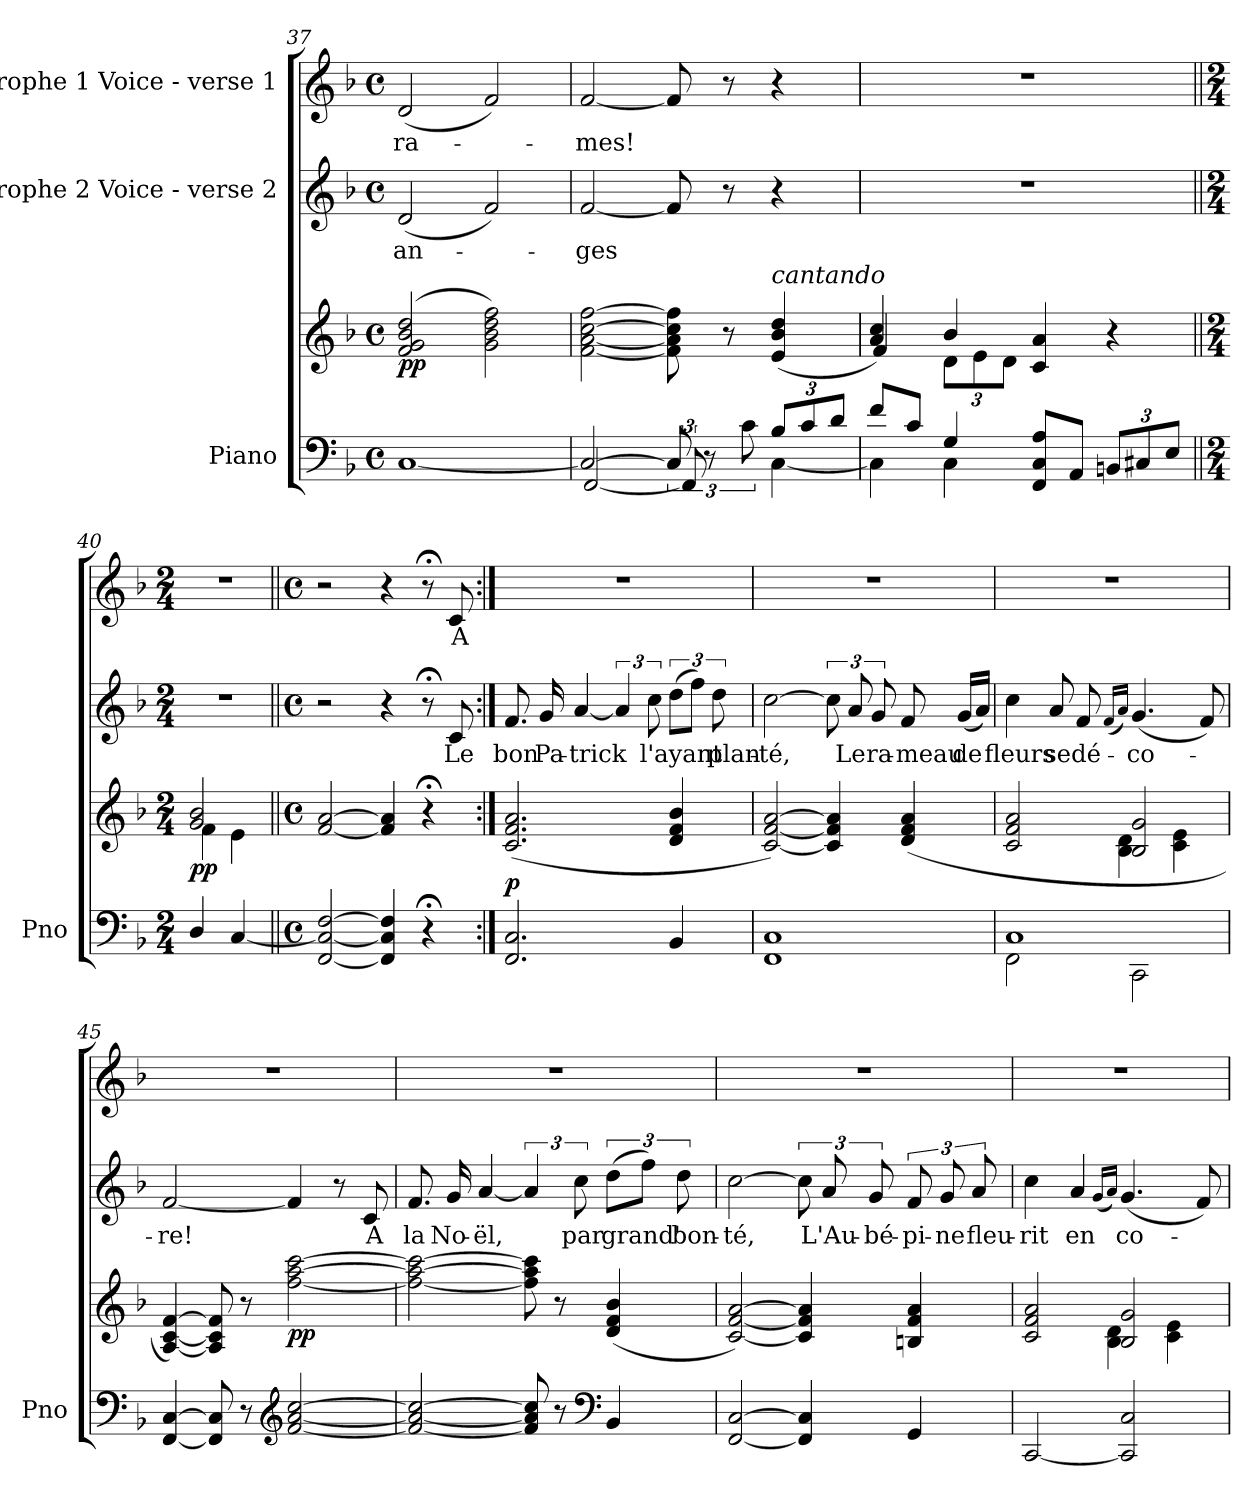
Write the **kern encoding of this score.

**kern	**kern	**dynam	**kern	**text	**kern	**text
*part3	*part3	*part3	*part2	*part2	*part1	*part1
*staff4	*staff3	*staff3/4	*staff2	*staff2	*staff1	*staff1
*I"Piano	*	*	*I"Strophe 2 Voice - verse 2	*	*I"Strophe 1 Voice - verse 1	*
*I'Pno	*	*	*	*	*	*
*clefF4	*clefG2	*	*clefG2	*	*clefG2	*
*k[b-]	*k[b-]	*	*k[b-]	*	*k[b-]	*
*M4/4	*M4/4	*	*M4/4	*	*M4/4	*
*met(c)	*met(c)	*	*met(c)	*	*met(c)	*
=37	=37	=37	=37	=37	=37	=37
!	!	!LO:DY:b	!	!	!	!
[1C	(2f/ 2g/ 2b-/ 2dd/	pp	(2d/	-an-	(2d/	ra-
.	2g\ 2b-\ 2dd\ 2ff\)	.	2f/)	.	2f/)	.
=38	=38	=38	=38	=38	=38	=38
*^	*	*	*	*	*	*
2C/_	[<2FF/	[2f\ [2a\ [2cc\ [2ff\	.	[2f/	-ges	[2f/	-mes!
12C/]	12FF/]	8f\] 8a\] 8cc\] 8ff\]	.	8f/]	.	8f/]	.
12r	6ryy	.	.	.	.	.	.
.	.	8r	.	8r	.	8r	.
12c\	.	.	.	.	.	.	.
!	!	!LO:TX:i:t=cantando	!	!	!	!	!
12B-/L	[4C\	(>4e/ 4b-/ 4dd/	.	4r	.	4r	.
12c/	.	.	.	.	.	.	.
12d/J	.	.	.	.	.	.	.
=39	=39	=39	=39	=39	=39	=39	=39
*	*	*^	*	*	*	*	*
8f/L	4C\]	4a/ 4cc/)	4f/	.	1r	.	1r	.
8c/J	.	.	.	.	.	.	.	.
4G/	4C\	4b-/	12d\L	.	.	.	.	.
.	.	.	12e\	.	.	.	.	.
.	.	.	12d\J	.	.	.	.	.
8FF/ 8C/ 8A/L	2ryy	4c/ 4a/	2ryy	.	.	.	.	.
8AA/J	.	.	.	.	.	.	.	.
12BBn/L	.	4r	.	.	.	.	.	.
12C#X/	.	.	.	.	.	.	.	.
12E/J	.	.	.	.	.	.	.	.
*v	*v	*	*	*	*	*	*	*
=40||	=40||	=40||	=40||	=40||	=40||	=40||	=40||
*M2/4	*M2/4	*	*	*M2/4	*	*M2/4	*
!	!	!	!LO:DY:b	!	!	!	!
4D/	2g/ 2b-/	4f\	pp	2r	.	2r	.
[4C/	.	4e\	.	.	.	.	.
*	*v	*v	*	*	*	*	*
=41||	=41||	=41||	=41||	=41||	=41||	=41||
*M4/4	*M4/4	*	*M4/4	*	*M4/4	*
*met(c)	*met(c)	*	*met(c)	*	*met(c)	*
[2FF/ 2C/_ [2F/	[2f/ [2a/	.	2r	.	2r	.
4FF/] 4C/] 4F/]	4f/] 4a/]	.	4r	.	4r	.
4r;<	4r;<	.	8r;<	5	8r;<	4
.	.	.	8c/	Le	8c/	A -
=42:|!	=42:|!	=42:|!	=42:|!	=42:|!	=42:|!	=42:|!
!	!	!LO:DY:a=2	!	!	!	!
2.FF/ 2.C/	(>2.c/ 2.f/ 2.a/	p	8.f/	bon	1r	.
.	.	.	16g/	Pa-	.	.
.	.	.	[4a/	-trick	.	.
.	.	.	6a/]	.	.	.
.	.	.	12cc\	l'ayant	.	.
4BB-/	4d/ 4f/ 4b-/	.	(12dd\L	.	.	.
.	.	.	12ff\J)	.	.	.
.	.	.	12dd\	plan-	.	.
=43	=43	=43	=43	=43	=43	=43
1FF 1C	[2c/ [>2f/ [2a/)	.	[2cc\	-té,	1r	.
.	4c/] 4f/] 4a/]	.	12cc\]	.	.	.
.	.	.	12a/	Le	.	.
.	.	.	12g/	ra-	.	.
.	(4d/ 4f/ 4a/	.	8f/	-meau	.	.
.	.	.	(16g/LL	de	.	.
.	.	.	16a/JJ)	.	.	.
=44	=44	=44	=44	=44	=44	=44
*^	*^	*	*	*	*	*
1C	2FF\	2c/ 2f/ 2a/	2ryy	.	4cc\	fleurs	1r	.
.	.	.	.	.	8a/	se	.	.
.	.	.	.	.	8f/	dé-	.	.
.	.	.	.	.	(16qf/LL	.	.	.
.	.	.	.	.	16qa/JJ)	.	.	.
.	2CC\	2B-/ 2g/	4B-\ 4d\	.	(4.g/	-co-	.	.
.	.	.	4c\ 4e\	.	.	.	.	.
.	.	.	.	.	8f/)	.	.	.
=45	=45	=45	=45	=45	=45	=45	=45	=45
2ryy	[<4FF/ [4C/	[<4A/ [4c/ [4f/)	2ryy	.	[2f/	-re!	1r	.
.	8FF/] 8C/]	8A/] 8c/] 8f/]	.	.	.	.	.	.
.	8r	8r	.	.	.	.	.	.
*clefG2	*	*	*	*	*	*	*	*
!	!	!	!	!LO:DY:b	!	!	!	!
[<2f/ [2a/ [2cc/	2ryy	2ryy	[<2ff\ [>2aa\ [>2ccc\	pp	4f/]	.	.	.
.	.	.	.	.	8r	.	.	.
.	.	.	.	.	8c/	A	.	.
*v	*v	*	*	*	*	*	*	*
*	*v	*v	*	*	*	*	*
=46	=46	=46	=46	=46	=46	=46
2f/_ 2a/_ 2cc/_	2ff\_ 2aa\_ 2ccc\_	.	8.f/	la	1r	.
.	.	.	16g/	No-	.	.
.	.	.	[4a/	-ël,	.	.
8f/] 8a/] 8cc/]	8ff\] 8aa\] 8ccc\]	.	6a/]	.	.	.
8r	8r	.	.	.	.	.
.	.	.	12cc\	par	.	.
*clefF4	*	*	*	*	*	*
4BB-/	(>4d/ 4f/ 4b-/	.	(12dd\L	grand'	.	.
.	.	.	12ff\J)	.	.	.
.	.	.	12dd\	bon-	.	.
=47	=47	=47	=47	=47	=47	=47
[2FF/ [2C/	[2c/ [>2f/ [2a/)	.	[2cc\	-té,	1r	.
4FF/] 4C/]	4c/] 4f/] 4a/]	.	12cc\]	.	.	.
.	.	.	12a/	L'Au-	.	.
.	.	.	12g/	-bé-	.	.
4GG/	4Bn/ 4f/ 4a/	.	12f/	-pi-	.	.
.	.	.	12g/	-ne	.	.
.	.	.	12a/	fleu-	.	.
=48	=48	=48	=48	=48	=48	=48
*	*^	*	*	*	*	*
[2CC/	2c/ 2f/ 2a/	2ryy	.	4cc\	-rit	1r	.
.	.	.	.	4a/	en	.	.
.	.	.	.	(16qg/LL	.	.	.
.	.	.	.	16qa/JJ)	.	.	.
2CC/] 2C/	2B-/ 2g/	4B-\ 4d\	.	(4.g/	co-	.	.
.	.	4c\ 4e\	.	.	.	.	.
.	.	.	.	8f/)	.	.	.
*	*v	*v	*	*	*	*	*
=	=	=	=	=	=	=
*-	*-	*-	*-	*-	*-	*-
